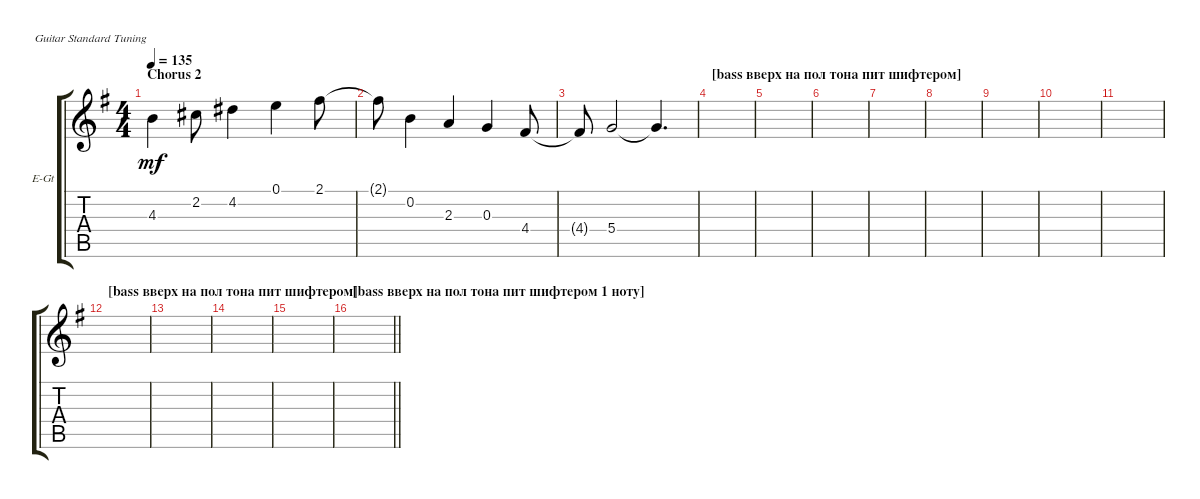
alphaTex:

\bracketExtendMode groupsimilarinstruments
\firstSystemTrackNameOrientation horizontal
\otherSystemsTrackNameOrientation horizontal
\track ("vocal 3 (Artur Potemkin)" "E-Gt") {instrument electricguitarclean}
\staff {score tabs}
\tuning (E4 B3 G3 D3 A2 E2)
\ts (4 4)
\section ("" "Chorus 2")
\tempo 135
\clef g2
\scale
0.333333
\ks eminor
4.3.4{dy mf} 2.2.8 4.2.4 0.1.4 2.1.8 |
\scale
0.333333 2.1{t}.8 0.2.4 2.3.4 0.3.4 4.4.8 |
\scale
0.333333 4.4{t}.8 5.4.2 5.4{t}.4{d} |
\section ("" "[bass вверх на пол тона пит шифтером]")
\scale
0.333333 |
\scale
0.333333 |
\scale
0.333333 |
\scale
0.333333 |
\scale
0.333333 |
\scale
0.333333 |
\scale
0.333333 |
\scale
0.333333 |
\section ("" "[bass вверх на пол тона пит шифтером]")
\scale
0.333333 |
\scale
0.333333 |
\scale
0.333333 |
\scale
0.243028 |
\section ("" "[bass вверх на пол тона пит шифтером 1 ноту]")
\scale
0.243028
\barLineRight lightlight
